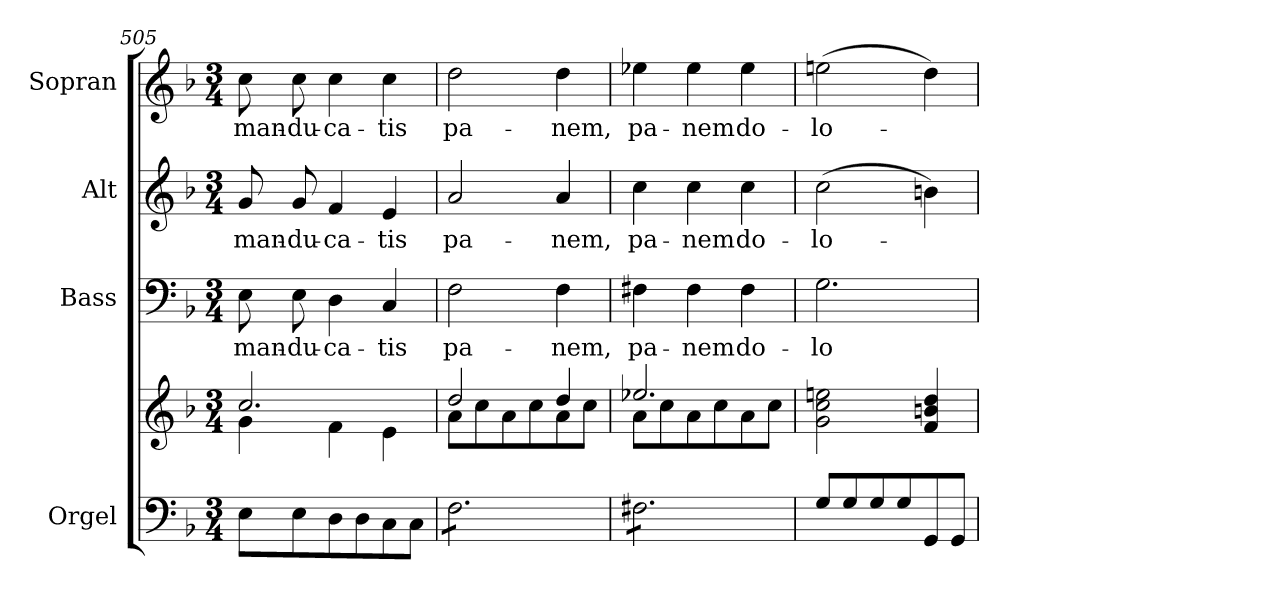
**kern	**kern	**kern	**text	**kern	**text	**kern	**text
*part4	*part4	*part3	*part3	*part2	*part2	*part1	*part1
*staff5	*staff4	*staff3	*staff3	*staff2	*staff2	*staff1	*staff1
*I"Orgel	*	*I"Bass	*	*I"Alt	*	*I"Sopran	*
*I'Org.	*	*I'B.	*	*I'A.	*	*I'S.	*
*clefF4	*clefG2	*clefF4	*	*clefG2	*	*clefG2	*
*k[b-]	*k[b-]	*k[b-]	*	*k[b-]	*	*k[b-]	*
*F:	*F:	*F:	*	*F:	*	*F:	*
*M3/4	*M3/4	*M3/4	*	*M3/4	*	*M3/4	*
=505	=505	=505	=505	=505	=505	=505	=505
*	*^	*	*	*	*	*	*
!	!	!	!	!LO:LY:b	!	!LO:LY:b	!	!LO:LY:b
8E\L	2.cc/	4g\	8E\	man-	8g/	man-	8cc\	man-
!	!	!	!	!LO:LY:b	!	!LO:LY:b	!	!LO:LY:b
8E\	.	.	8E\	-du-	8g/	-du-	8cc\	-du-
!	!	!	!	!LO:LY:b	!	!LO:LY:b	!	!LO:LY:b
8D\	.	4f\	4D\	-ca-	4f/	-ca-	4cc\	-ca-
8D\	.	.	.	.	.	.	.	.
!	!	!	!	!LO:LY:b	!	!LO:LY:b	!	!LO:LY:b
8C\	.	4e\	4C/	-tis	4e/	-tis	4cc\	-tis
8C\J	.	.	.	.	.	.	.	.
=506	=506	=506	=506	=506	=506	=506	=506	=506
!	!	!	!	!LO:LY:b	!	!LO:LY:b	!	!LO:LY:b
*tremolo	*	*	*	*	*	*	*	*
8F\L	2dd/	8a\L	2F\	pa-	2a/	pa-	2dd\	pa-
8F\	.	8cc\	.	.	.	.	.	.
8F\	.	8a\	.	.	.	.	.	.
8F\	.	8cc\	.	.	.	.	.	.
!	!	!	!	!LO:LY:b	!	!LO:LY:b	!	!LO:LY:b
8F\	4dd/	8a\	4F\	-nem,	4a/	-nem,	4dd\	-nem,
8F\J	.	8cc\J	.	.	.	.	.	.
=507	=507	=507	=507	=507	=507	=507	=507	=507
!	!	!	!	!LO:LY:b	!	!LO:LY:b	!	!LO:LY:b
8F#X\L	2.ee-X/	8a\L	4F#X\	pa-	4cc\	pa-	4ee-X\	pa-
8F#X\	.	8cc\	.	.	.	.	.	.
!	!	!	!	!LO:LY:b	!	!LO:LY:b	!	!LO:LY:b
8F#X\	.	8a\	4F#\	-nem	4cc\	-nem	4ee-\	-nem
8F#X\	.	8cc\	.	.	.	.	.	.
!	!	!	!	!LO:LY:b	!	!LO:LY:b	!	!LO:LY:b
8F#X\	.	8a\	4F#\	do-	4cc\	do-	4ee-\	do-
8F#X\J	.	8cc\J	.	.	.	.	.	.
*Xtremolo	*	*	*	*	*	*	*	*
=508	=508	=508	=508	=508	=508	=508	=508	=508
!	!	!	!	!LO:LY:b	!	!LO:LY:b	!	!LO:LY:b
*	*v	*v	*	*	*	*	*	*
8G/L	2g\ 2cc\ 2een\	2.G\	-lo-	(>2cc\	-lo-	(>2een\	-lo-
8G/	.	.	.	.	.	.	.
8G/	.	.	.	.	.	.	.
8G/	.	.	.	.	.	.	.
8GG/	4f/ 4bn/ 4dd/	.	.	4bn\)	.	4dd\)	.
8GG/J	.	.	.	.	.	.	.
=	=	=	=	=	=	=	=
*-	*-	*-	*-	*-	*-	*-	*-
